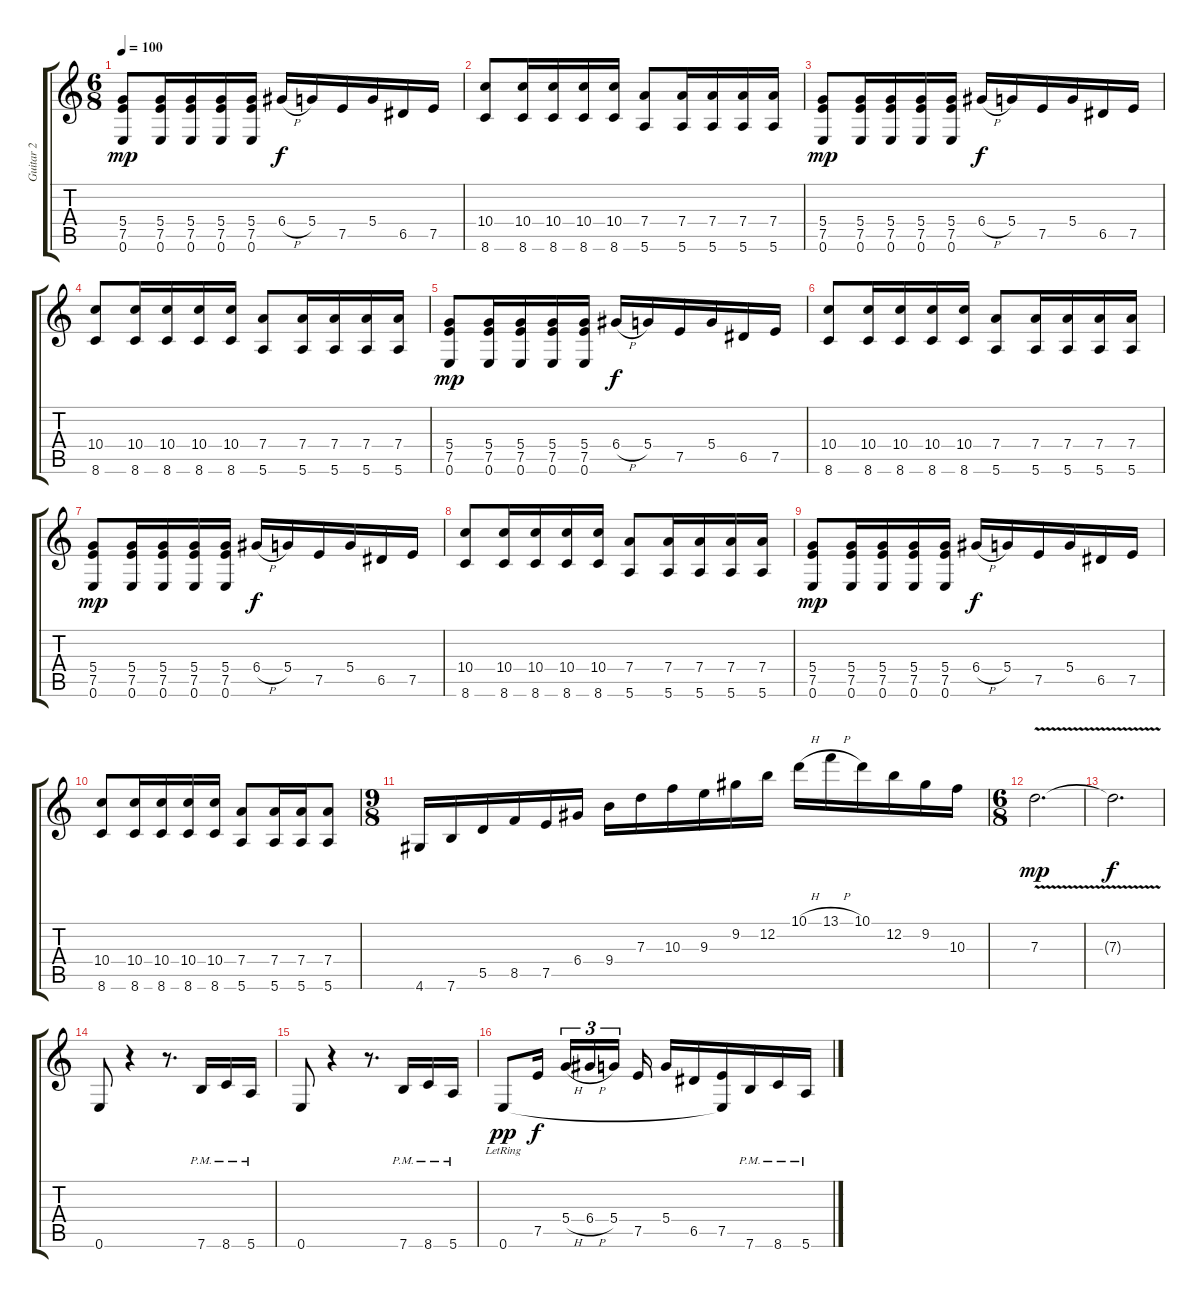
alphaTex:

\track ("Guitar 2" "Guitar 2") {instrument distortionguitar}
\staff {score tabs}
\tuning (E4 B3 G3 D3 A2 E2) {hide}
\ts (6 8)
\tempo 100
\clef g2
\ks c
(5.4 7.5 0.6).8{dy mp} (5.4 7.5 0.6).16 (5.4 7.5 0.6).16 (5.4 7.5 0.6).16 (5.4 7.5 0.6).16 6.4{h}.16{dy f} 5.4.16 7.5.16 5.4.16 6.5.16 7.5.16 |
(10.4 8.6).8 (10.4 8.6).16 (10.4 8.6).16 (10.4 8.6).16 (10.4 8.6).16 (7.4 5.6).8 (7.4 5.6).16 (7.4 5.6).16 (7.4 5.6).16 (7.4 5.6).16 |
(5.4 7.5 0.6).8{dy mp} (5.4 7.5 0.6).16 (5.4 7.5 0.6).16 (5.4 7.5 0.6).16 (5.4 7.5 0.6).16 6.4{h}.16{dy f} 5.4.16 7.5.16 5.4.16 6.5.16 7.5.16 |
(10.4 8.6).8 (10.4 8.6).16 (10.4 8.6).16 (10.4 8.6).16 (10.4 8.6).16 (7.4 5.6).8 (7.4 5.6).16 (7.4 5.6).16 (7.4 5.6).16 (7.4 5.6).16 |
(5.4 7.5 0.6).8{dy mp} (5.4 7.5 0.6).16 (5.4 7.5 0.6).16 (5.4 7.5 0.6).16 (5.4 7.5 0.6).16 6.4{h}.16{dy f} 5.4.16 7.5.16 5.4.16 6.5.16 7.5.16 |
(10.4 8.6).8 (10.4 8.6).16 (10.4 8.6).16 (10.4 8.6).16 (10.4 8.6).16 (7.4 5.6).8 (7.4 5.6).16 (7.4 5.6).16 (7.4 5.6).16 (7.4 5.6).16 |
(5.4 7.5 0.6).8{dy mp} (5.4 7.5 0.6).16 (5.4 7.5 0.6).16 (5.4 7.5 0.6).16 (5.4 7.5 0.6).16 6.4{h}.16{dy f} 5.4.16 7.5.16 5.4.16 6.5.16 7.5.16 |
(10.4 8.6).8 (10.4 8.6).16 (10.4 8.6).16 (10.4 8.6).16 (10.4 8.6).16 (7.4 5.6).8 (7.4 5.6).16 (7.4 5.6).16 (7.4 5.6).16 (7.4 5.6).16 |
(5.4 7.5 0.6).8{dy mp} (5.4 7.5 0.6).16 (5.4 7.5 0.6).16 (5.4 7.5 0.6).16 (5.4 7.5 0.6).16 6.4{h}.16{dy f} 5.4.16 7.5.16 5.4.16 6.5.16 7.5.16 |
(10.4 8.6).8 (10.4 8.6).16 (10.4 8.6).16 (10.4 8.6).16 (10.4 8.6).16 (7.4 5.6).8 (7.4 5.6).16 (7.4 5.6).16 (7.4 5.6).8 |
\ts (9 8)
4.6.16{volume 12} 7.6.16 5.5.16 8.5.16 7.5.16 6.4.16 9.4.16 7.3.16 10.3.16 9.3.16 9.2.16 12.2.16 10.1{h}.16 13.1{h}.16 10.1.16 12.2.16 9.2.16 10.3.16 |
\ts (6 8)
7.3{v}.2{d dy mp volume 14} |
7.3{t}.2{d dy f volume 10} |
0.6.8{volume 12} r.4 r.8{d} 7.6{pm}.16 8.6{pm}.16 5.6{pm}.16 |
0.6.8 r.4 r.8{d} 7.6{pm}.16 8.6{pm}.16 5.6{pm}.16 |
0.6{lr}.8{dy pp} 7.5.16{dy f beam splitsecondary} 5.4{h}.16{tu (3 2)} 6.4{h}.16{tu (3 2)} 5.4.16{tu (3 2) beam splitsecondary} 7.5.16 5.4.16 6.5.16 (7.5 0.6{t}).16 7.6{pm}.16 8.6{pm}.16 5.6{pm}.16
